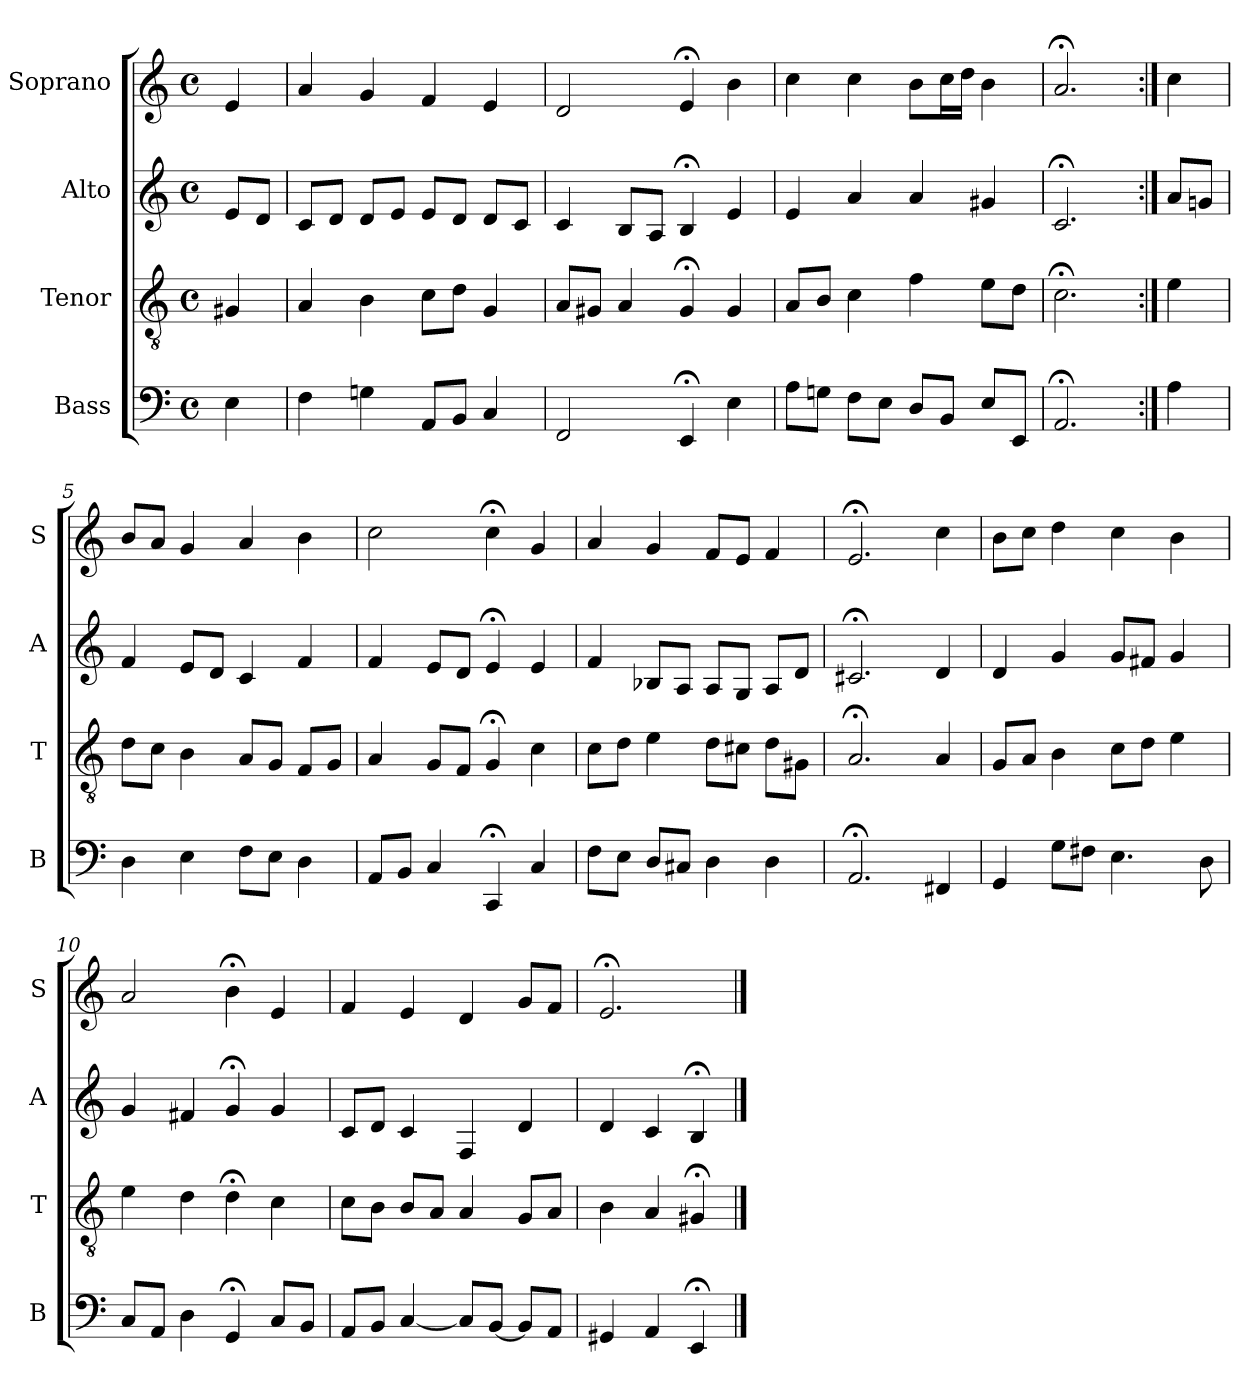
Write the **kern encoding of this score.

**kern	**kern	**kern	**kern
*part4	*part3	*part2	*part1
*staff4	*staff3	*staff2	*staff1
*I"Bass	*I"Tenor	*I"Alto	*I"Soprano
*I'B	*I'T	*I'A	*I'S
*clefF4	*clefGv2	*clefG2	*clefG2
*k[]	*k[]	*k[]	*k[]
*a:	*a:	*a:	*a:
*M4/4	*M4/4	*M4/4	*M4/4
*met(c)	*met(c)	*met(c)	*met(c)
*MM100	*MM100	*MM100	*MM100
=	=	=	=
4E	4G#X	8eL	4e
.	.	8dJ	.
=1	=1	=1	=1
4F	4A	8cL	4a
.	.	8dJ	.
4Gn	4B	8dL	4g
.	.	8eJ	.
8AAL	8cL	8eL	4f
8BBJ	8dJ	8dJ	.
4C	4G	8dL	4e
.	.	8cJ	.
=2	=2	=2	=2
2FF	8AL	4c	2d
.	8G#XJ	.	.
.	4A	8BL	.
.	.	8AJ	.
4EE;<	4G#;<	4B;<	4e;<
4E	4G#	4e	4b
=3	=3	=3	=3
8AL	8AL	4e	4cc
8GnJ	8BJ	.	.
8FL	4c	4a	4cc
8EJ	.	.	.
8DL	4f	4a	8bL
8BBJ	.	.	16ccL
.	.	.	16ddJJ
8EL	8eL	4g#X	4b
8EEJ	8dJ	.	.
=4	=4	=4	=4
2.AA;<	2.c;<	2.c;<	2.a;<
=:|!	=:|!	=:|!	=:|!
4A	4e	8aL	4cc
.	.	8gnJ	.
=5	=5	=5	=5
4Di	8diL	4fi	8biL
.	8cJ	.	8aJ
4E	4B	8eL	4g
.	.	8dJ	.
8FL	8AL	4c	4a
8EJ	8GJ	.	.
4Di	8FiL	4fi	4bi
.	8GJ	.	.
=6	=6	=6	=6
8AAL	4A	4f	2cc
8BBJ	.	.	.
4C	8GL	8eL	.
.	8FJ	8dJ	.
4CC;<	4G;<	4e;<	4cc;<
4C	4c	4e	4g
=7	=7	=7	=7
8FL	8cL	4f	4a
8EJ	8dJ	.	.
8DL	4e	8B-XL	4g
8C#XJ	.	8AJ	.
4D	8dL	8AL	8fL
.	8c#XJ	8GJ	8eJ
4D	8dL	8AL	4f
.	8G#XJ	8dJ	.
=8	=8	=8	=8
2.AA;<	2.A;<	2.c#X;<	2.e;<
4FF#X	4A	4d	4cc
=9	=9	=9	=9
4GG	8GL	4d	8bL
.	8AJ	.	8ccJ
8GL	4B	4g	4dd
8F#XJ	.	.	.
4.E	8cL	8gL	4cc
.	8dJ	8f#XJ	.
.	4e	4g	4b
8D	.	.	.
=10	=10	=10	=10
8CL	4e	4g	2a
8AAJ	.	.	.
4D	4d	4f#X	.
4GG;<	4d;<	4g;<	4b;<
8CL	4c	4g	4e
8BBJ	.	.	.
=11	=11	=11	=11
8AAL	8cL	8cL	4f
8BBJ	8BJ	8dJ	.
[4C	8BL	4c	4e
.	8AJ	.	.
8CL]	4A	4F	4d
[8BBJ	.	.	.
8BBL]	8GL	4d	8gL
8AAJ	8AJ	.	8fJ
=12	=12	=12	=12
4GG#X	4B	4d	2.e;<
4AA	4A	4c	.
4EE;<	4G#X;<	4B;<	.
==	==	==	==
*-	*-	*-	*-
